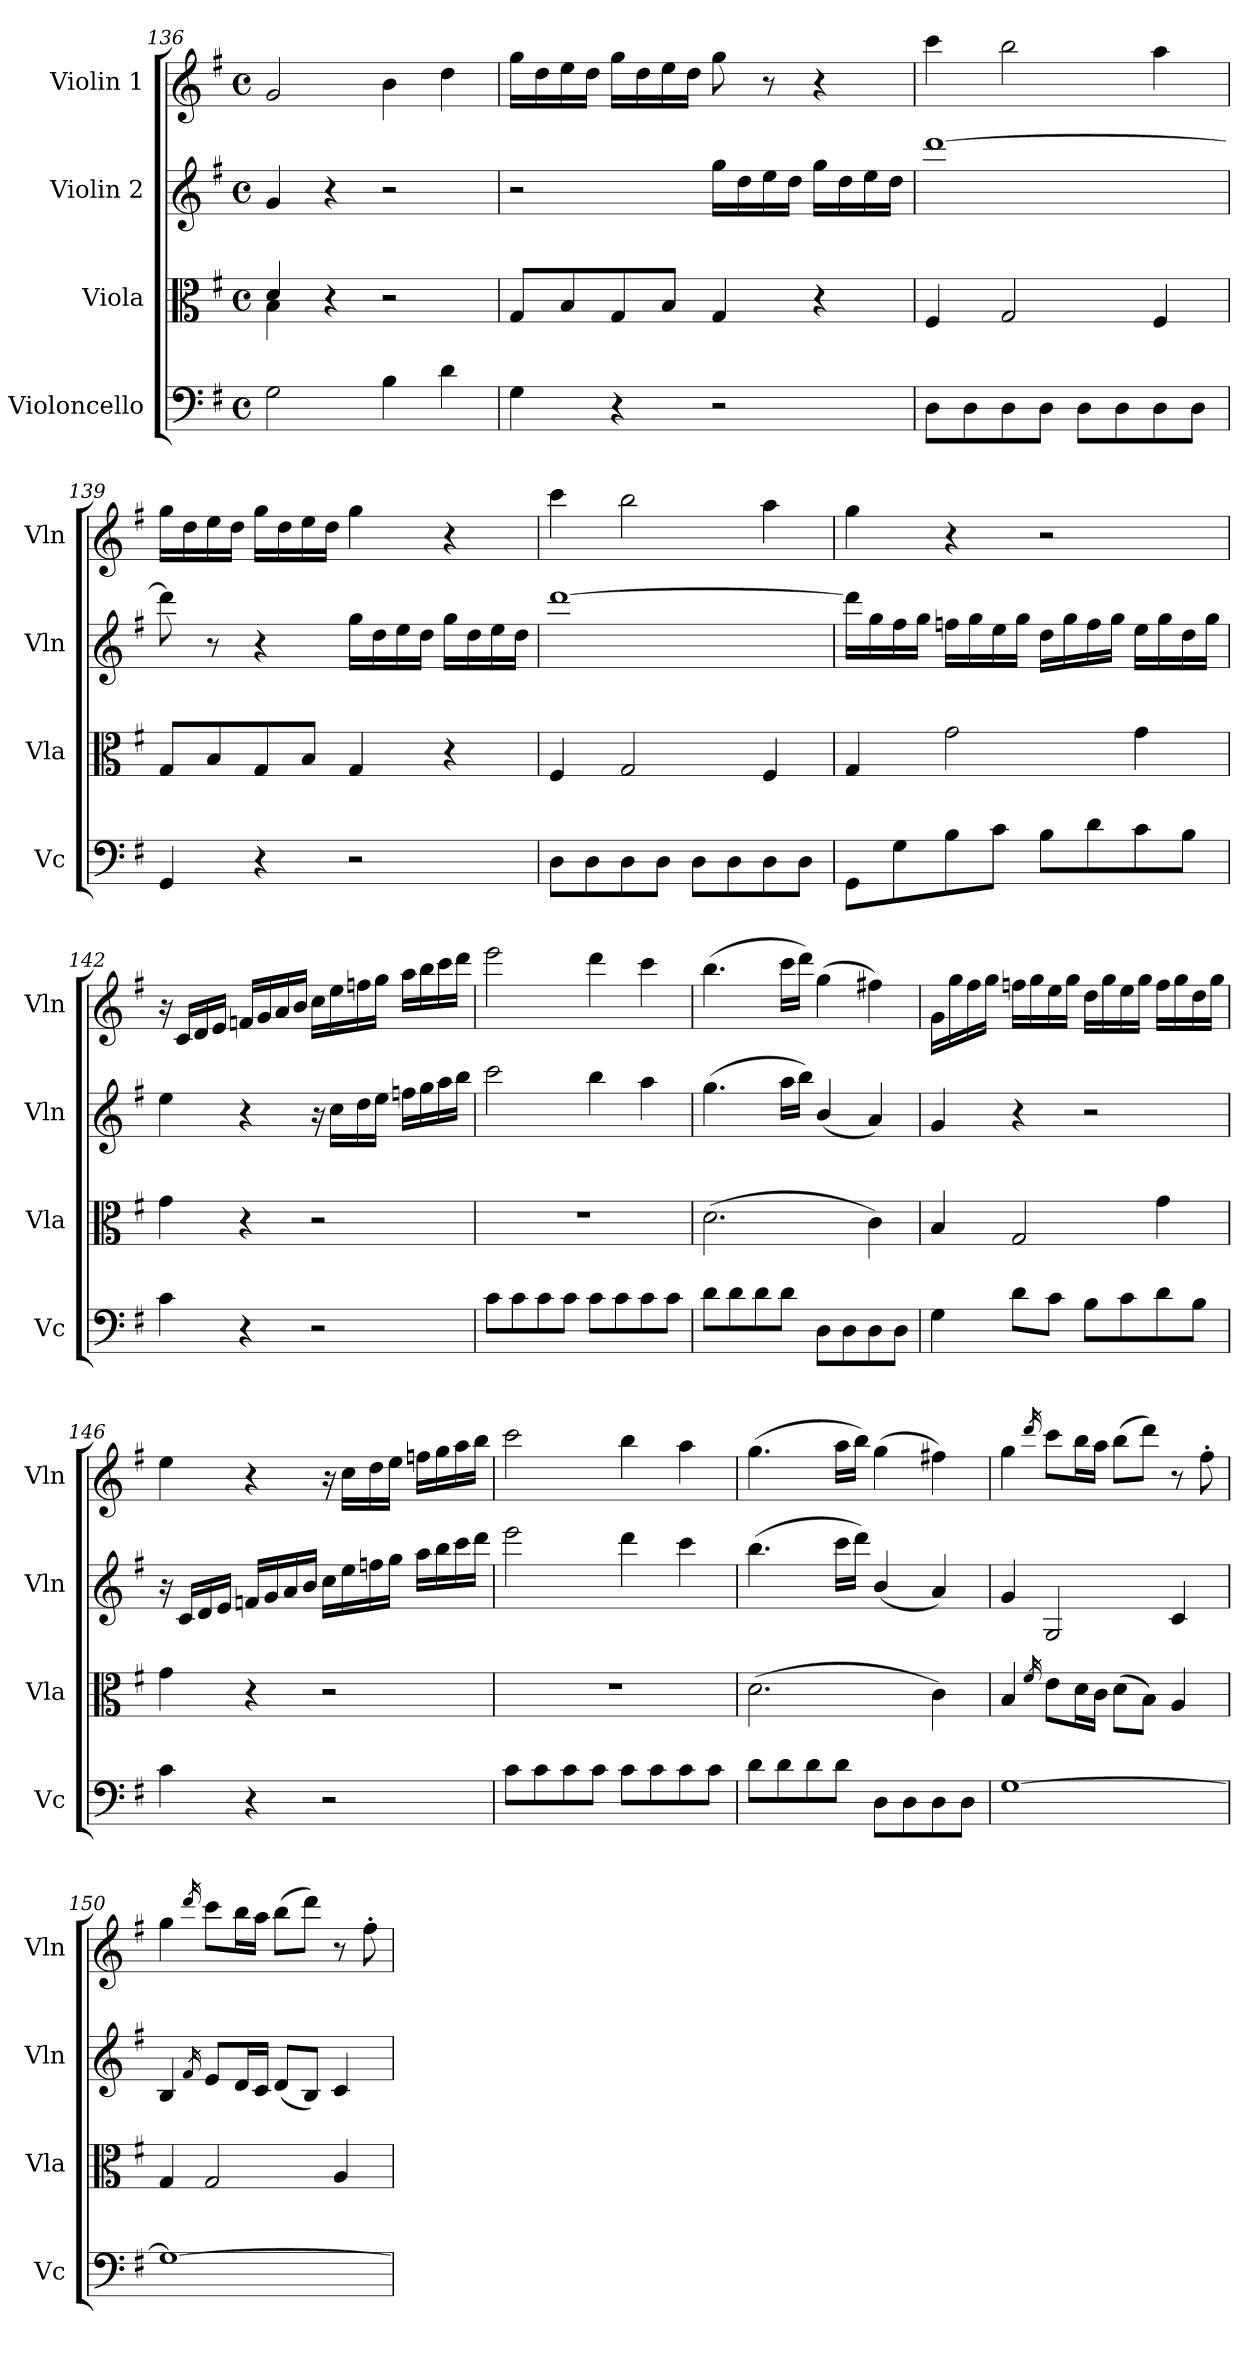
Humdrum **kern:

**kern	**kern	**kern	**kern
*part4	*part3	*part2	*part1
*staff4	*staff3	*staff2	*staff1
*I"Violoncello	*I"Viola	*I"Violin 2	*I"Violin 1
*I'Vc	*I'Vla	*I'Vln	*I'Vln
*clefF4	*clefC3	*clefG2	*clefG2
*k[f#]	*k[f#]	*k[f#]	*k[f#]
*M4/4	*M4/4	*M4/4	*M4/4
*met(c)	*met(c)	*met(c)	*met(c)
=136	=136	=136	=136
*	*^	*	*
2G\	4d/	4B\	4g/	2g/
.	4r	4ryy	4r	.
4B\	2r	2ryy	2r	4b\
4d\	.	.	.	4dd\
*	*v	*v	*	*
=137	=137	=137	=137
4G\	8G/L	2r	16gg\LL
.	.	.	16dd\
.	8B/	.	16ee\
.	.	.	16dd\JJ
4r	8G/	.	16gg\LL
.	.	.	16dd\
.	8B/J	.	16ee\
.	.	.	16dd\JJ
2r	4G/	16gg\LL	8gg\
.	.	16dd\	.
.	.	16ee\	8r
.	.	16dd\JJ	.
.	4r	16gg\LL	4r
.	.	16dd\	.
.	.	16ee\	.
.	.	16dd\JJ	.
=138	=138	=138	=138
8D\L	4F#/	[1ddd	4ccc\
8D\	.	.	.
8D\	2G/	.	2bb\
8D\J	.	.	.
8D\L	.	.	.
8D\	.	.	.
8D\	4F#/	.	4aa\
8D\J	.	.	.
=139	=139	=139	=139
4GG/	8G/L	8ddd\]	16gg\LL
.	.	.	16dd\
.	8B/	8r	16ee\
.	.	.	16dd\JJ
4r	8G/	4r	16gg\LL
.	.	.	16dd\
.	8B/J	.	16ee\
.	.	.	16dd\JJ
2r	4G/	16gg\LL	4gg\
.	.	16dd\	.
.	.	16ee\	.
.	.	16dd\JJ	.
.	4r	16gg\LL	4r
.	.	16dd\	.
.	.	16ee\	.
.	.	16dd\JJ	.
=140	=140	=140	=140
8D\L	4F#/	[1ddd	4ccc\
8D\	.	.	.
8D\	2G/	.	2bb\
8D\J	.	.	.
8D\L	.	.	.
8D\	.	.	.
8D\	4F#/	.	4aa\
8D\J	.	.	.
!!LO:PB:g=z
=141	=141	=141	=141
8GG\L	4G/	16ddd\LL]	4gg\
.	.	16gg\	.
8G\	.	16ff#\	.
.	.	16gg\JJ	.
8B\	2g\	16ffn\LL	4r
.	.	16gg\	.
8c\J	.	16ee\	.
.	.	16gg\JJ	.
8B\L	.	16dd\LL	2r
.	.	16gg\	.
8d\	.	16ff\	.
.	.	16gg\JJ	.
8c\	4g\	16ee\LL	.
.	.	16gg\	.
8B\J	.	16dd\	.
.	.	16gg\JJ	.
=142	=142	=142	=142
4c\	4g\	4ee\	16r
.	.	.	16c/LL
.	.	.	16d/
.	.	.	16e/JJ
4r	4r	4r	16fn/LL
.	.	.	16g/
.	.	.	16a/
.	.	.	16b/JJ
2r	2r	16r	16cc\LL
.	.	16cc\LL	16ee\
.	.	16dd\	16ffn\
.	.	16ee\JJ	16gg\JJ
.	.	16ffn\LL	16aa\LL
.	.	16gg\	16bb\
.	.	16aa\	16ccc\
.	.	16bb\JJ	16ddd\JJ
=143	=143	=143	=143
8c\L	1r	2ccc\	2eee\
8c\	.	.	.
8c\	.	.	.
8c\J	.	.	.
8c\L	.	4bb\	4ddd\
8c\	.	.	.
8c\	.	4aa\	4ccc\
8c\J	.	.	.
=144	=144	=144	=144
8d\L	(>2.d\	(>4.gg\	(>4.bb\
8d\	.	.	.
8d\	.	.	.
8d\J	.	16aa\LL	16ccc\LL
.	.	16bb\JJ)	16ddd\JJ)
8D\L	.	(<4b/	(>4gg\
8D\	.	.	.
8D\	4c\)	4a/)	4ff#X\)
8D\J	.	.	.
=145	=145	=145	=145
4G\	4B/	4g/	16g\LL
.	.	.	16gg\
.	.	.	16ff#\
.	.	.	16gg\JJ
8d\L	2G/	4r	16ffn\LL
.	.	.	16gg\
8c\J	.	.	16ee\
.	.	.	16gg\JJ
8B\L	.	2r	16dd\LL
.	.	.	16gg\
8c\	.	.	16ee\
.	.	.	16gg\JJ
8d\	4g\	.	16ff\LL
.	.	.	16gg\
8B\J	.	.	16dd\
.	.	.	16gg\JJ
!!LO:LB:g=z
=146	=146	=146	=146
4c\	4g\	16r	4ee\
.	.	16c/LL	.
.	.	16d/	.
.	.	16e/JJ	.
4r	4r	16fn/LL	4r
.	.	16g/	.
.	.	16a/	.
.	.	16b/JJ	.
2r	2r	16cc\LL	16r
.	.	16ee\	16cc\LL
.	.	16ffn\	16dd\
.	.	16gg\JJ	16ee\JJ
.	.	16aa\LL	16ffn\LL
.	.	16bb\	16gg\
.	.	16ccc\	16aa\
.	.	16ddd\JJ	16bb\JJ
=147	=147	=147	=147
8c\L	1r	2eee\	2ccc\
8c\	.	.	.
8c\	.	.	.
8c\J	.	.	.
8c\L	.	4ddd\	4bb\
8c\	.	.	.
8c\	.	4ccc\	4aa\
8c\J	.	.	.
=148	=148	=148	=148
8d\L	(>2.d\	(>4.bb\	(>4.gg\
8d\	.	.	.
8d\	.	.	.
8d\J	.	16ccc\LL	16aa\LL
.	.	16ddd\JJ)	16bb\JJ)
8D\L	.	(<4b/	(>4gg\
8D\	.	.	.
8D\	4c\)	4a/)	4ff#X\)
8D\J	.	.	.
=149	=149	=149	=149
[1G	4B/	4g/	4gg\
.	16qf#/	.	16qddd/
.	8e\L	2G/	8ccc\L
.	16d\L	.	16bb\L
.	16c\JJ	.	16aa\JJ
.	(>8d\L	.	(>8bb\L
.	8B\J)	.	8ddd\J)
.	4A/	4c/	8r
.	.	.	8ff#'\
=150	=150	=150	=150
1G_	4G/	4B/	4gg\
.	.	16qf#/	16qddd/
.	2G/	8e/L	8ccc\L
.	.	16d/L	16bb\L
.	.	16c/JJ	16aa\JJ
.	.	(<8d/L	(>8bb\L
.	.	8B/J)	8ddd\J)
.	4A/	4c/	8r
.	.	.	8ff#'\
=	=	=	=
*-	*-	*-	*-
